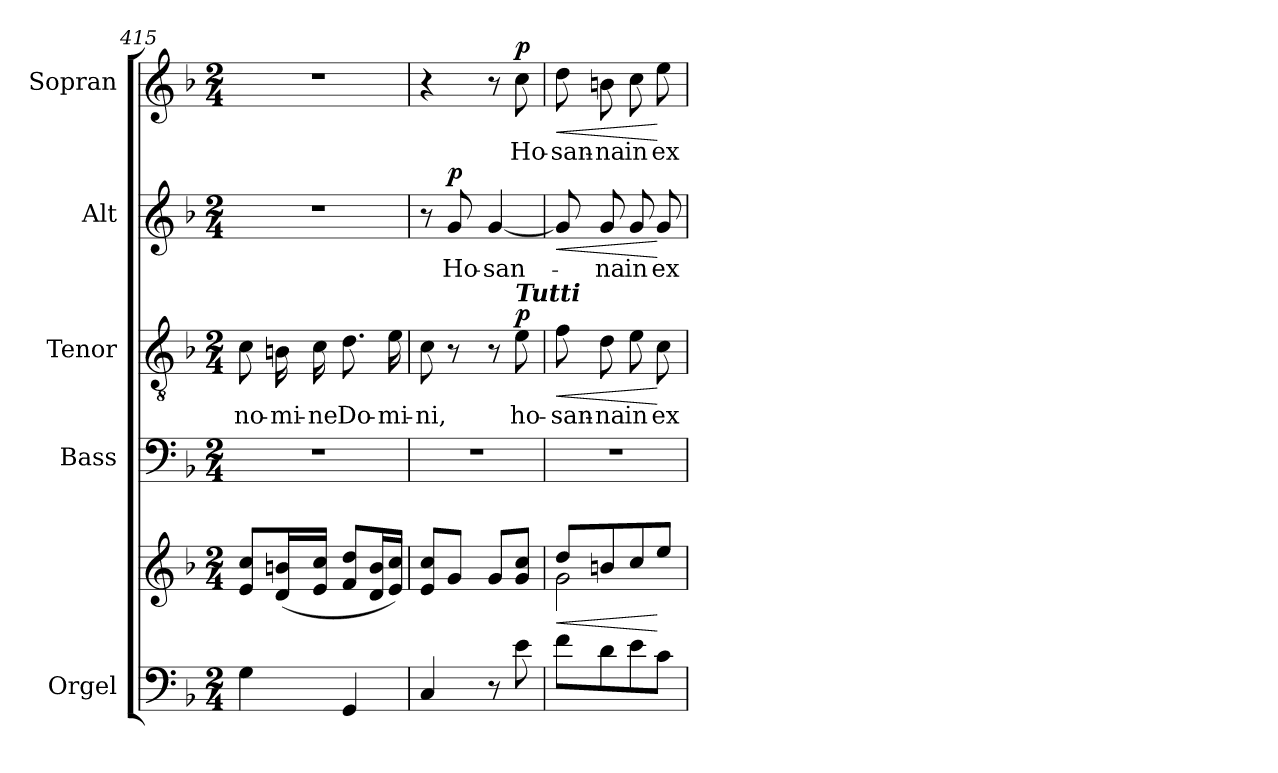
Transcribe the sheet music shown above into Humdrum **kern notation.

**kern	**kern	**dynam	**kern	**kern	**text	**dynam	**kern	**text	**dynam	**kern	**text	**dynam
*part5	*part5	*part5	*part4	*part3	*part3	*part3	*part2	*part2	*part2	*part1	*part1	*part1
*staff6	*staff5	*staff5/6	*staff4	*staff3	*staff3	*staff3	*staff2	*staff2	*staff2	*staff1	*staff1	*staff1
*I"Orgel	*	*	*I"Bass	*I"Tenor	*	*	*I"Alt	*	*	*I"Sopran	*	*
*I'Org.	*	*	*I'B.	*I'T.	*	*	*I'A.	*	*	*I'S.	*	*
!!LO:LB:g=z
*clefF4	*clefG2	*	*clefF4	*clefGv2	*	*	*clefG2	*	*	*clefG2	*	*
*k[b-]	*k[b-]	*	*k[b-]	*k[b-]	*	*	*k[b-]	*	*	*k[b-]	*	*
*F:	*F:	*	*F:	*F:	*	*	*F:	*	*	*F:	*	*
*M2/4	*M2/4	*	*M2/4	*M2/4	*	*	*M2/4	*	*	*M2/4	*	*
=415	=415	=415	=415	=415	=415	=415	=415	=415	=415	=415	=415	=415
!	!	!	!	!	!LO:LY:b	!	!	!	!	!	!	!
4G\	8e/ 8cc/L	.	2r	8c\	no-	.	2r	.	.	2r	.	.
!	!	!	!	!	!LO:LY:b	!	!	!	!	!	!	!
.	(<16d/ 16bn/L	.	.	16Bn\	-mi-	.	.	.	.	.	.	.
!	!	!	!	!	!LO:LY:b	!	!	!	!	!	!	!
.	16e/ 16cc/JJ	.	.	16c\	-ne	.	.	.	.	.	.	.
!	!	!	!	!	!LO:LY:b	!	!	!	!	!	!	!
4GG/	8f/ 8dd/L	.	.	8.d\	Do-	.	.	.	.	.	.	.
.	16d/ 16b/L	.	.	.	.	.	.	.	.	.	.	.
!	!	!	!	!	!LO:LY:b	!	!	!	!	!	!	!
.	16e/ 16cc/JJ)	.	.	16e\	-mi-	.	.	.	.	.	.	.
=416	=416	=416	=416	=416	=416	=416	=416	=416	=416	=416	=416	=416
!	!	!	!	!	!LO:LY:b	!	!	!	!	!	!	!
4C/	8e/ 8cc/L	.	2r	8c\	-ni,	.	8r	.	.	4r	.	.
!	!	!	!	!	!	!	!	!LO:LY:b	!LO:DY:a	!	!	!
.	8g/J	.	.	8r	.	.	8g/	Ho-	p	.	.	.
!	!	!	!	!	!	!	!	!LO:LY:b	!	!	!	!
8r	8g/L	.	.	8r	.	.	[4g/	-san-	.	8r	.	.
!	!	!	!	!LO:TX:a:Bi:t=Tutti	!	!	!	!	!	!	!	!
!	!	!	!	!	!LO:LY:b	!LO:DY:a	!	!	!	!	!LO:LY:b	!LO:DY:a
8e\	8g/ 8cc/J	.	.	8e\	ho-	p	.	.	.	8cc\	Ho-	p
=417	=417	=417	=417	=417	=417	=417	=417	=417	=417	=417	=417	=417
!	!	!LO:HP:b	!	!	!LO:LY:b	!LO:HP:b	!	!	!LO:HP:b	!	!LO:LY:b	!LO:HP:b
*	*^	*	*	*	*	*	*	*	*	*	*	*
8f\L	8dd/L	2g\	<	2r	8f\	-san-	<	8g/]	.	<	8dd\	-san-	<
!	!	!	!	!	!	!LO:LY:b	!	!	!LO:LY:b	!	!	!LO:LY:b	!
8d\	8bn/	.	.	.	8d\	-na	.	8g/	-na	.	8bn\	-na	.
!	!	!	!	!	!	!LO:LY:b	!	!	!LO:LY:b	!	!	!LO:LY:b	!
8e\	8cc/	.	.	.	8e\	in	.	8g/	in	.	8cc\	in	.
!	!	!	!	!	!	!LO:LY:b	!	!	!LO:LY:b	!	!	!LO:LY:b	!
8c\J	8ee/J	.	[	.	8c\	ex-	[	8g/	ex-	[	8ee\	ex-	[
*	*v	*v	*	*	*	*	*	*	*	*	*	*	*
=	=	=	=	=	=	=	=	=	=	=	=	=
*-	*-	*-	*-	*-	*-	*-	*-	*-	*-	*-	*-	*-
